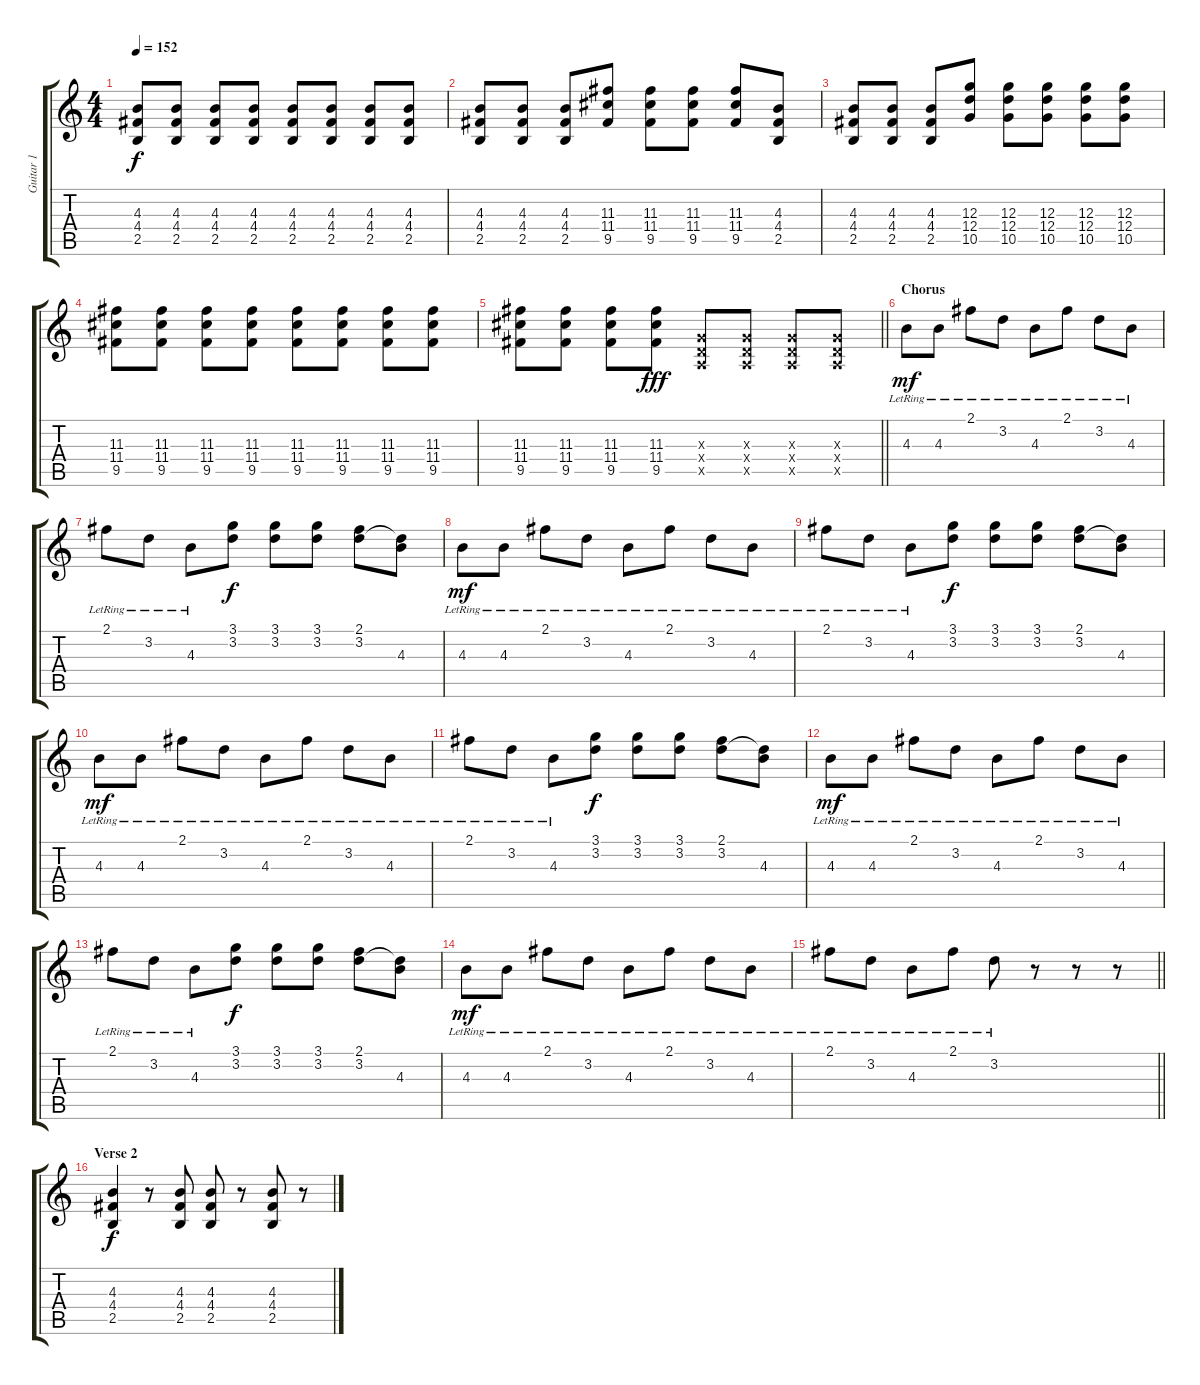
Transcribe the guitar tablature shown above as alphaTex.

\track ("Guitar 1" "Guitar 1") {instrument overdrivenguitar}
\staff {score tabs}
\tuning (E4 B3 G3 D3 A2 E2) {hide}
\ts (4 4)
\tempo 152
\clef g2
\ks c
(4.3 4.4 2.5).8{dy f} (4.3 4.4 2.5).8 (4.3 4.4 2.5).8 (4.3 4.4 2.5).8 (4.3 4.4 2.5).8 (4.3 4.4 2.5).8 (4.3 4.4 2.5).8 (4.3 4.4 2.5).8 |
(4.3 4.4 2.5).8 (4.3 4.4 2.5).8 (4.3 4.4 2.5).8 (11.3 11.4 9.5).8 (11.3 11.4 9.5).8 (11.3 11.4 9.5).8 (11.3 11.4 9.5).8 (4.3 4.4 2.5).8 |
(4.3 4.4 2.5).8 (4.3 4.4 2.5).8 (4.3 4.4 2.5).8 (12.3 12.4 10.5).8 (12.3 12.4 10.5).8 (12.3 12.4 10.5).8 (12.3 12.4 10.5).8 (12.3 12.4 10.5).8 |
(11.3 11.4 9.5).8 (11.3 11.4 9.5).8 (11.3 11.4 9.5).8 (11.3 11.4 9.5).8 (11.3 11.4 9.5).8 (11.3 11.4 9.5).8 (11.3 11.4 9.5).8 (11.3 11.4 9.5).8 |
\barLineRight lightlight
(11.3 11.4 9.5).8 (11.3 11.4 9.5).8 (11.3 11.4 9.5).8 (11.3 11.4 9.5).8{dy fff} (0.3{x} 0.4{x} 0.5{x}).8 (0.3{x} 0.4{x} 0.5{x}).8 (0.3{x} 0.4{x} 0.5{x}).8 (0.3{x} 0.4{x} 0.5{x}).8 |
\section ("" "Chorus")
4.3{lr}.8{dy mf} 4.3{lr}.8 2.1{lr}.8 3.2{lr}.8 4.3{lr}.8 2.1{lr}.8 3.2{lr}.8 4.3{lr}.8 |
2.1{lr}.8 3.2{lr}.8 4.3{lr}.8 (3.1 3.2).8{dy f} (3.1 3.2).8 (3.1 3.2).8 (2.1 3.2).8 (3.2{t} 4.3).8 |
4.3{lr}.8{dy mf} 4.3{lr}.8 2.1{lr}.8 3.2{lr}.8 4.3{lr}.8 2.1{lr}.8 3.2{lr}.8 4.3{lr}.8 |
2.1{lr}.8 3.2{lr}.8 4.3{lr}.8 (3.1 3.2).8{dy f} (3.1 3.2).8 (3.1 3.2).8 (2.1 3.2).8 (3.2{t} 4.3).8 |
4.3{lr}.8{dy mf} 4.3{lr}.8 2.1{lr}.8 3.2{lr}.8 4.3{lr}.8 2.1{lr}.8 3.2{lr}.8 4.3{lr}.8 |
2.1{lr}.8 3.2{lr}.8 4.3{lr}.8 (3.1 3.2).8{dy f} (3.1 3.2).8 (3.1 3.2).8 (2.1 3.2).8 (3.2{t} 4.3).8 |
4.3{lr}.8{dy mf} 4.3{lr}.8 2.1{lr}.8 3.2{lr}.8 4.3{lr}.8 2.1{lr}.8 3.2{lr}.8 4.3{lr}.8 |
2.1{lr}.8 3.2{lr}.8 4.3{lr}.8 (3.1 3.2).8{dy f} (3.1 3.2).8 (3.1 3.2).8 (2.1 3.2).8 (3.2{t} 4.3).8 |
4.3{lr}.8{dy mf} 4.3{lr}.8 2.1{lr}.8 3.2{lr}.8 4.3{lr}.8 2.1{lr}.8 3.2{lr}.8 4.3{lr}.8 |
\barLineRight lightlight
2.1{lr}.8 3.2{lr}.8 4.3{lr}.8 2.1{lr}.8 3.2{lr}.8 r.8 r.8 r.8 |
\section ("" "Verse 2")
(4.3 4.4 2.5).4{dy f} r.8 (4.3 4.4 2.5).8 (4.3 4.4 2.5).8 r.8 (4.3 4.4 2.5).8 r.8
